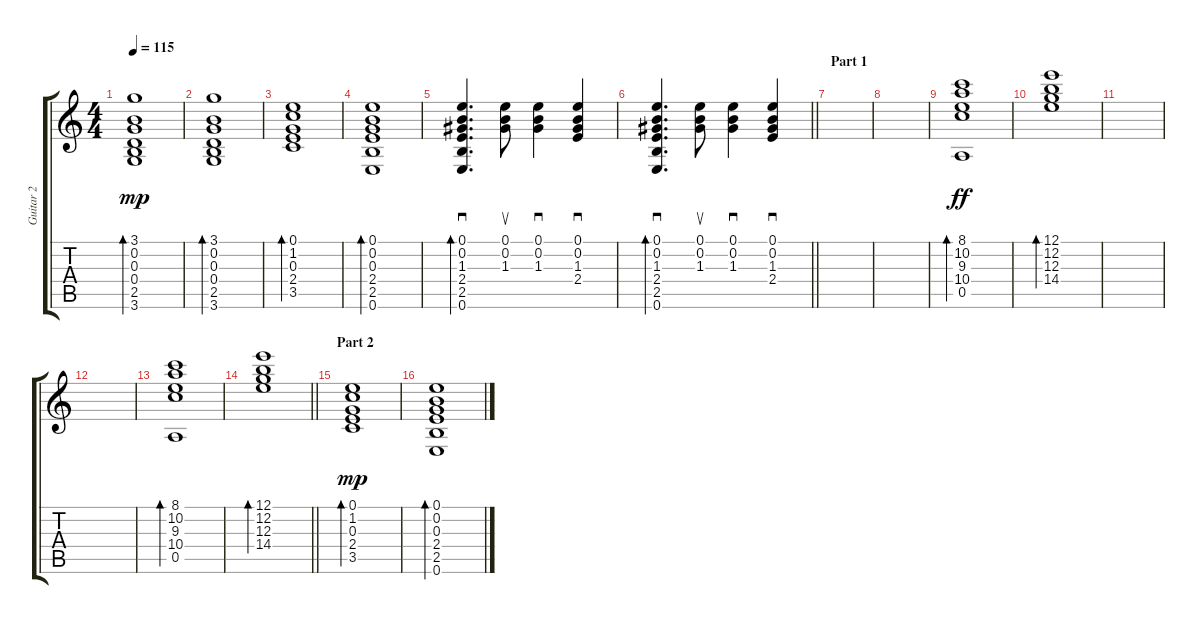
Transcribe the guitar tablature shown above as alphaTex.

\track ("Guitar 2" "Guitar 2") {instrument electricguitarjazz}
\staff {score tabs}
\tuning (E4 B3 G3 D3 A2 E2) {hide}
\ts (4 4)
\tempo 115
\clef g2
\ks c
(3.1 0.2 0.3 0.4 2.5 3.6).1{bd 120 dy mp} |
(3.1 0.2 0.3 0.4 2.5 3.6).1{bd 120} |
(0.1 1.2 0.3 2.4 3.5).1{bd 120} |
(0.1 0.2 0.3 2.4 2.5 0.6).1{bd 120} |
(0.1 0.2 1.3 2.4 2.5 0.6).4{d sd bd 120} (0.1 0.2 1.3).8{su} (0.1 0.2 1.3).4{sd} (0.1 0.2 1.3 2.4).4{sd} |
\barLineRight lightlight
(0.1 0.2 1.3 2.4 2.5 0.6).4{d sd bd 120} (0.1 0.2 1.3).8{su} (0.1 0.2 1.3).4{sd} (0.1 0.2 1.3 2.4).4{sd} |
\section ("" "Part 1")
|
|
(8.1 10.2 9.3 10.4 0.5).1{bd 120 dy ff} |
(12.1 12.2 12.3 14.4).1{bd 120} |
|
|
(8.1 10.2 9.3 10.4 0.5).1{bd 120} |
\barLineRight lightlight
(12.1 12.2 12.3 14.4).1{bd 120} |
\section ("" "Part 2")
(0.1 1.2 0.3 2.4 3.5).1{bd 120 dy mp} |
(0.1 0.2 0.3 2.4 2.5 0.6).1{bd 120}
